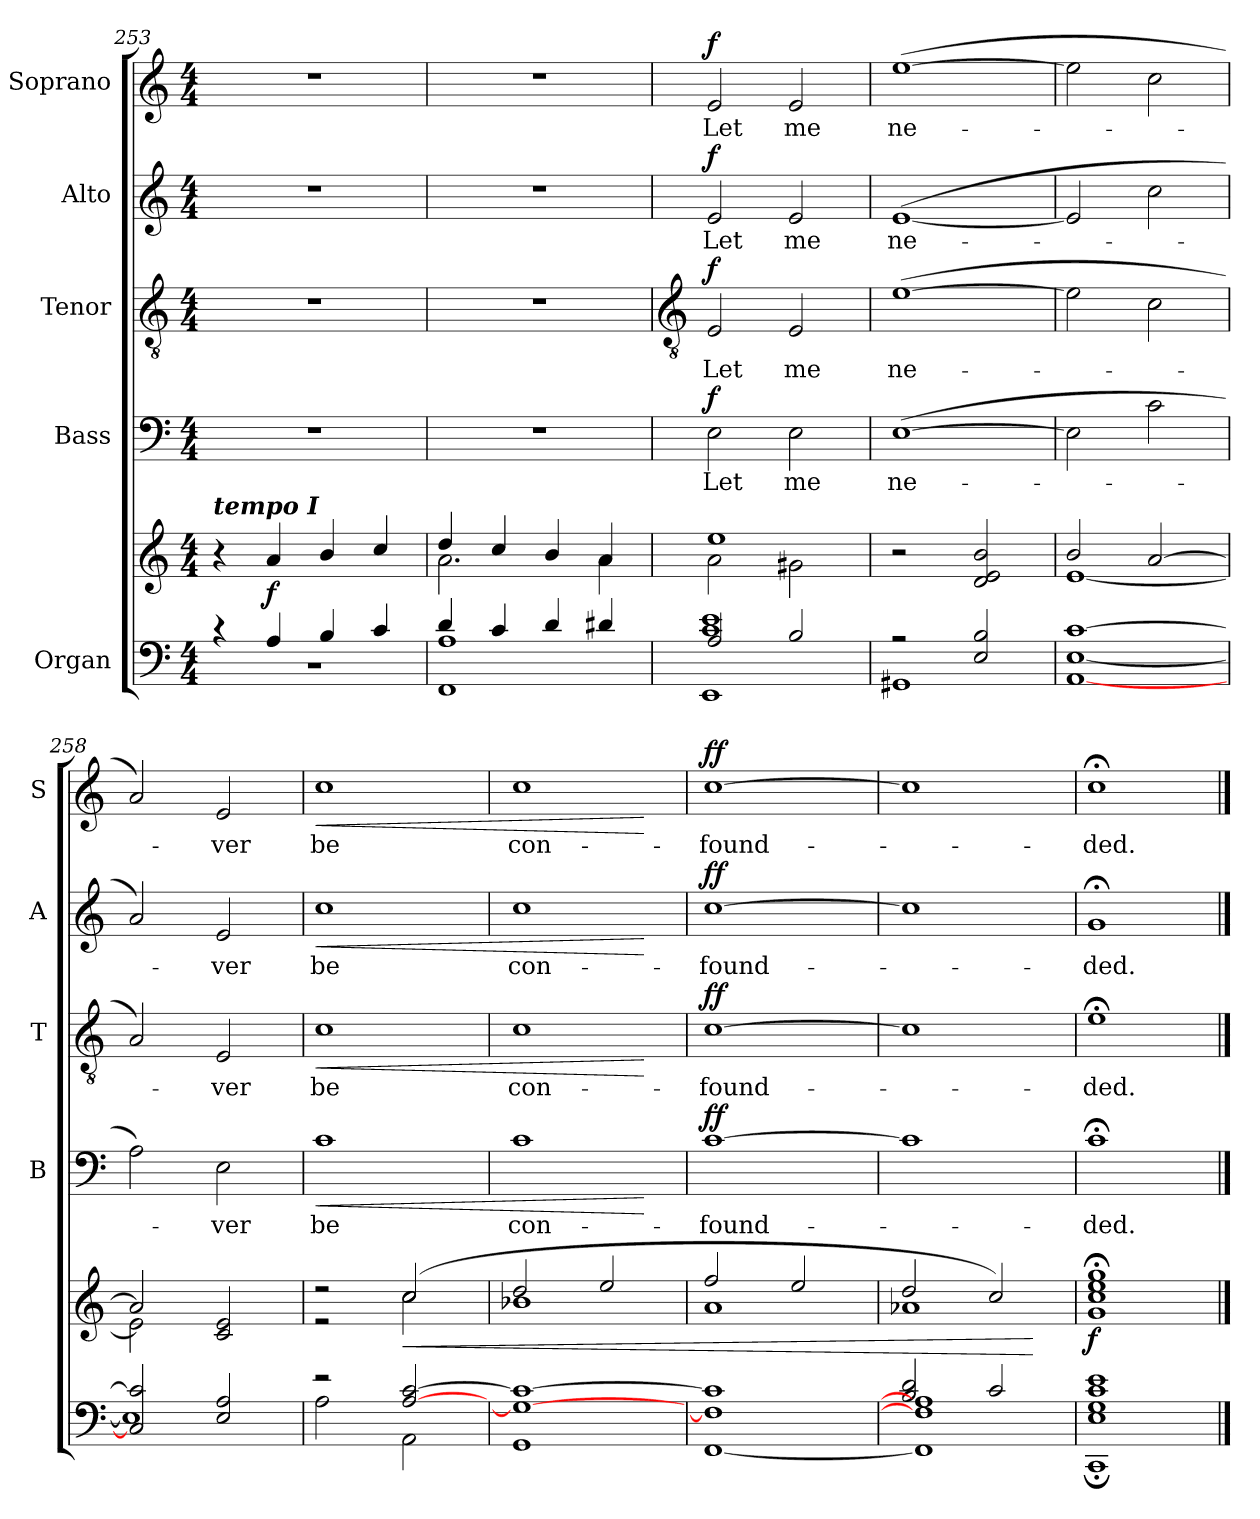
**kern	**kern	**dynam	**kern	**text	**dynam	**kern	**text	**dynam	**kern	**text	**dynam	**kern	**text	**dynam
*part5	*part5	*part5	*part4	*part4	*part4	*part3	*part3	*part3	*part2	*part2	*part2	*part1	*part1	*part1
*staff6	*staff5	*staff5/6	*staff4	*staff4	*staff4	*staff3	*staff3	*staff3	*staff2	*staff2	*staff2	*staff1	*staff1	*staff1
*I"Organ	*	*	*I"Bass	*	*	*I"Tenor	*	*	*I"Alto	*	*	*I"Soprano	*	*
*	*	*	*I'B	*	*	*I'T	*	*	*I'A	*	*	*I'S	*	*
*clefF4	*clefG2	*	*clefF4	*	*	*clefGv2	*	*	*clefG2	*	*	*clefG2	*	*
*k[]	*k[]	*	*k[]	*	*	*k[]	*	*	*k[]	*	*	*k[]	*	*
*C:	*C:	*	*C:	*	*	*C:	*	*	*C:	*	*	*C:	*	*
*M4/4	*M4/4	*	*M4/4	*	*	*M4/4	*	*	*M4/4	*	*	*M4/4	*	*
=253	=253	=253	=253	=253	=253	=253	=253	=253	=253	=253	=253	=253	=253	=253
*^	*^	*	*	*	*	*	*	*	*	*	*	*	*	*
!	!	!LO:TX:a:Bi:t=tempo I	!	!	!	!	!	!	!	!	!	!	!	!	!	!
4r	1r	4r	2ryy	.	1r	.	.	1r	.	.	1r	.	.	1r	.	.
!	!	!	!	!LO:DY:a=2	!	!	!	!	!	!	!	!	!	!	!	!
4A/	.	4a/	.	f	.	.	.	.	.	.	.	.	.	.	.	.
4B/	.	4b/	2ryy	.	.	.	.	.	.	.	.	.	.	.	.	.
4c/	.	4cc/	.	.	.	.	.	.	.	.	.	.	.	.	.	.
=254	=254	=254	=254	=254	=254	=254	=254	=254	=254	=254	=254	=254	=254	=254	=254	=254
4d/	1FF\ 1A\	4dd/	2.a\	.	1r	.	.	1r	.	.	1r	.	.	1r	.	.
4c/	.	4cc/	.	.	.	.	.	.	.	.	.	.	.	.	.	.
4d/	.	4b/	.	.	.	.	.	.	.	.	.	.	.	.	.	.
4d#X/	.	4a/	4a\	.	.	.	.	.	.	.	.	.	.	.	.	.
!!LO:LB:g=z
=255	=255	=255	=255	=255	=255	=255	=255	=255	=255	=255	=255	=255	=255	=255	=255	=255
*	*	*	*	*	*	*	*	*clefGv2	*	*	*	*	*	*	*	*
!	!	!	!	!	!	!LO:LY:b	!LO:DY:b	!	!LO:LY:b	!LO:DY:b	!	!LO:LY:b	!LO:DY:b	!	!LO:LY:b	!LO:DY:b
2A/	1EE\ 1c\ 1e\	1ee/	2a\	.	2E	Let	f	2E	Let	f	2e	Let	f	2e	Let	f
!	!	!	!	!	!	!LO:LY:b	!	!	!LO:LY:b	!	!	!LO:LY:b	!	!	!LO:LY:b	!
2B/	.	.	2g#X\	.	2E	me	.	2E	me	.	2e	me	.	2e	me	.
=256	=256	=256	=256	=256	=256	=256	=256	=256	=256	=256	=256	=256	=256	=256	=256	=256
!	!	!	!	!	!	!LO:LY:b	!	!	!LO:LY:b	!	!	!LO:LY:b	!	!	!LO:LY:b	!
2r	1GG#X\	2r	2ryy	.	(>[1E	ne-	.	(>[1e	ne-	.	(<[1e	ne-	.	(>[1ee	ne-	.
2E/ 2B/	.	2d/ 2e/ 2b/	2ryy	.	.	.	.	.	.	.	.	.	.	.	.	.
=257	=257	=257	=257	=257	=257	=257	=257	=257	=257	=257	=257	=257	=257	=257	=257	=257
[1c/	[1AA\ [1E\	2b/	[1e\	.	2E]	.	.	2e]	.	.	2e]	.	.	2ee]	.	.
.	.	[2a/	.	.	2c	.	.	2c	.	.	2cc	.	.	2cc	.	.
=258	=258	=258	=258	=258	=258	=258	=258	=258	=258	=258	=258	=258	=258	=258	=258	=258
2C/] 2c/]	1E\]	2a/]	2e\]	.	2A)	.	.	2A)	.	.	2a)	.	.	2a)	.	.
!	!	!	!	!	!	!LO:LY:b	!	!	!LO:LY:b	!	!	!LO:LY:b	!	!	!LO:LY:b	!
2E/ 2A/	.	2c/ 2e/	2ryy	.	2E	ver	.	2E	ver	.	2e	ver	.	2e	ver	.
=259	=259	=259	=259	=259	=259	=259	=259	=259	=259	=259	=259	=259	=259	=259	=259	=259
!	!	!	!	!	!	!LO:LY:b	!LO:HP:b	!	!LO:LY:b	!LO:HP:b	!	!LO:LY:b	!LO:HP:b	!	!LO:LY:b	!LO:HP:b
2r	2A\	2r	2r	.	1c	be	<	1c	be	<	1cc	be	<	1cc	be	<
!	!	!	!	!LO:HP:b	!	!	!	!	!	!	!	!	!	!	!	!
[2A/ [2c/	2AA\	(>2cc/	2cc\	<	.	.	.	.	.	.	.	.	.	.	.	.
=260	=260	=260	=260	=260	=260	=260	=260	=260	=260	=260	=260	=260	=260	=260	=260	=260
!	!	!	!	!	!	!LO:LY:b	!	!	!LO:LY:b	!	!	!LO:LY:b	!	!	!LO:LY:b	!
1G/_ 1c/_	1GG\	2dd/	1b-X\	.	1c	con-	.	1c	con-	.	1cc	con-	.	1cc	con-	.
.	.	2ee/	.	.	.	.	.	.	.	.	.	.	.	.	.	.
*v	*v	*	*	*	*	*	*	*	*	*	*	*	*	*	*	*
*	*v	*v	*	*	*	*	*	*	*	*	*	*	*	*	*
.	.	.	.	.	[	.	.	[	.	.	[	.	.	[
=261	=261	=261	=261	=261	=261	=261	=261	=261	=261	=261	=261	=261	=261	=261
*^	*^	*	*	*	*	*	*	*	*	*	*	*	*	*
!	!	!	!	!	!	!LO:LY:b	!LO:DY:b	!	!LO:LY:b	!LO:DY:b	!	!LO:LY:b	!LO:DY:b	!	!LO:LY:b	!LO:DY:b
1F/] 1c/]	[1FF\	2ff/	1a\	.	[1c	found-	ff	[1c	found-	ff	[1cc	found-	ff	[1cc	found-	ff
.	.	2ee/	.	.	.	.	.	.	.	.	.	.	.	.	.	.
=262	=262	=262	=262	=262	=262	=262	=262	=262	=262	=262	=262	=262	=262	=262	=262	=262
2B/ 2d/	1FF\] 1F\] 1A-\]	2dd/	1a-X\	.	1c]	.	.	1c]	.	.	1cc]	.	.	1cc]	.	.
2c/	.	2cc/)	.	.	.	.	.	.	.	.	.	.	.	.	.	.
*v	*v	*	*	*	*	*	*	*	*	*	*	*	*	*	*	*
*	*v	*v	*	*	*	*	*	*	*	*	*	*	*	*	*
.	.	[	.	.	.	.	.	.	.	.	.	.	.	.
=263	=263	=263	=263	=263	=263	=263	=263	=263	=263	=263	=263	=263	=263	=263
*^	*^	*	*	*	*	*	*	*	*	*	*	*	*	*
!	!	!	!	!LO:DY:b	!	!LO:LY:b	!	!	!LO:LY:b	!	!	!LO:LY:b	!	!	!LO:LY:b	!
1E/ 1G/ 1c/ 1e/	1CC;\	1cc/;< 1ee/;< 1gg/;<	1g\	f	1c;<	ded.	.	1e;<	ded.	.	1g;<	ded.	.	1cc;<	ded.	.
*v	*v	*	*	*	*	*	*	*	*	*	*	*	*	*	*	*
*	*v	*v	*	*	*	*	*	*	*	*	*	*	*	*	*
==	==	==	==	==	==	==	==	==	==	==	==	==	==	==
*-	*-	*-	*-	*-	*-	*-	*-	*-	*-	*-	*-	*-	*-	*-
